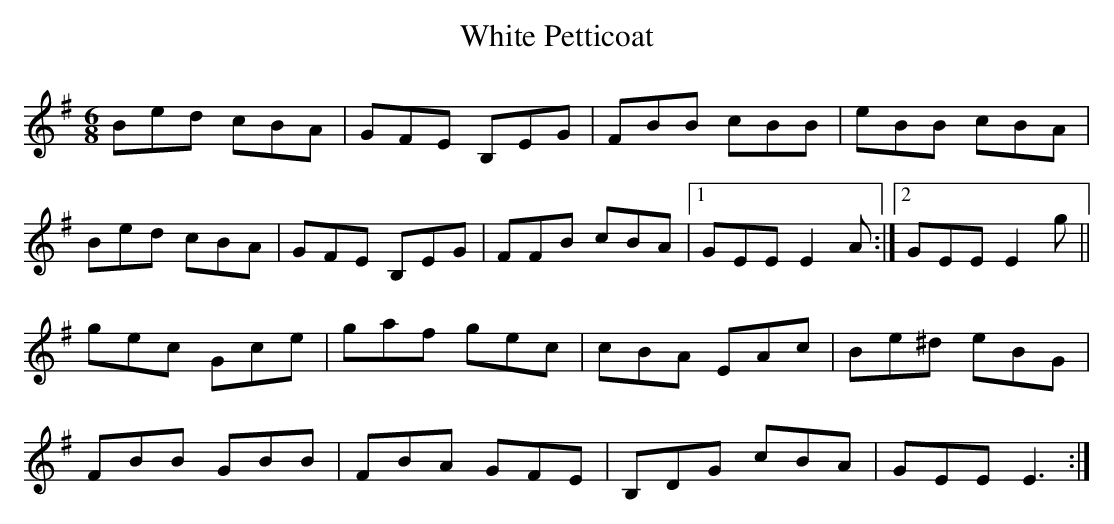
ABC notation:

X:1
T:White Petticoat
M:6/8
L:1/8
K:Em
Bed cBA|GFE B,EG|FBB cBB|eBB cBA|
Bed cBA|GFE B,EG|FFB cBA|1 GEE E2A:|2 GEE E2g||
gec Gce|gaf gec|cBA EAc|Be^d eBG|
FBB GBB|FBA GFE|B,DG cBA|GEE E3:|
